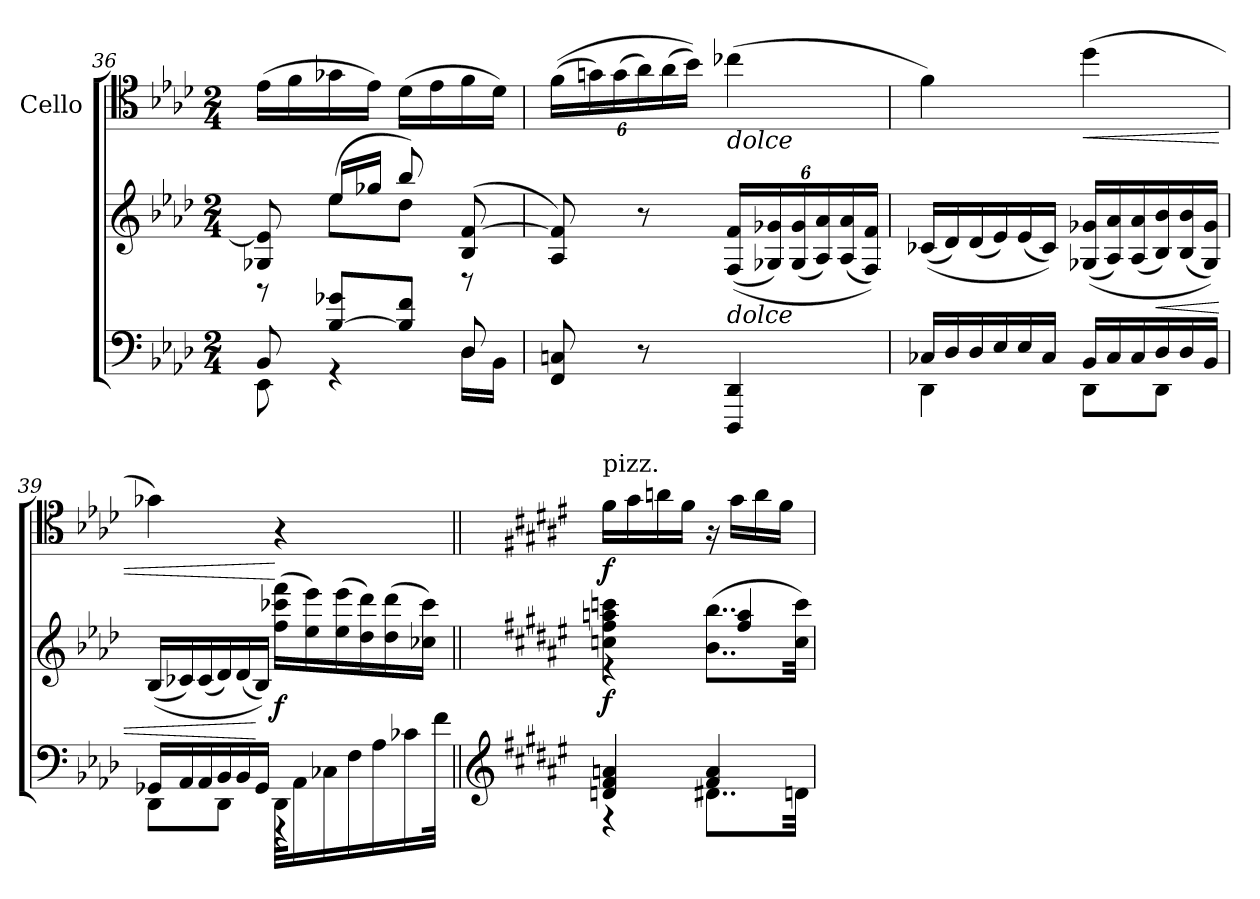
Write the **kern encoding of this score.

**kern	**kern	**dynam	**kern	**dynam
*part2	*part2	*part2	*part1	*part1
*staff3	*staff2	*staff2/3	*staff1	*staff1
*	*	*	*I"Cello	*
*clefF4	*clefG2	*	*clefC4	*
*k[b-e-a-d-]	*k[b-e-a-d-]	*	*k[b-e-a-d-]	*
*f:	*f:	*	*f:	*
*M2/4	*M2/4	*	*M2/4	*
=36	=36	=36	=36	=36
*^	*^	*	*	*
8BB-/	8EE-\	8G-X/ 8e-/]	8r	.	(>16e-\LL	.
.	.	.	.	.	16f\	.
[>8B-/ 8g-X/L	4r	(>8ee-\L	16ee-/LL	.	16g-X\	.
.	.	.	16gg-X/JJ	.	16e-\JJ)	.
8B-/] 8f/J	.	8dd-\J	8bb-/)	.	(>16d-\LL	.
.	.	.	.	.	16e-\	.
8D-/	16D-\LL	(<8B-/ [>8f/	8r	.	16f\	.
.	16BB-\JJ	.	.	.	16d-\JJ)	.
*v	*v	*	*	*	*	*
*	*v	*v	*	*	*
=37	=37	=37	=37	=37
*	*	*	*Xbrackettup	*
8FF/ 8Cn/	8A-/ 8f/])	.	(>(>24f\LL	.
.	.	.	24gn\)	.
.	.	.	(>24g\	.
8r	8r	.	24a-\)	.
.	.	.	(>24a-\	.
.	.	.	24b-\JJ))	.
*	*Xbrackettup	*	*	*
!	!	!	!LO:TX:b:i:t=dolce	!
!	!LO:TX:b:i:t=dolce	!	!	!
4DDD-/ 4DD-/	(<(<24F/ 24f/LL	.	(>4cc-X\	.
.	24G-X/ 24g-X/)	.	.	.
.	(<24G-/ 24g-/	.	.	.
.	24A-/ 24a-/)	.	.	.
.	(<24A-/ 24a-/	.	.	.
.	24F/ 24f/JJ))	.	.	.
!!LO:LB:g=z
=38	=38	=38	=38	=38
*Xtuplet	*Xtuplet	*	*	*
*^	*	*	*	*
24C-X/LL	4DD-\	(<(<24c-X/LL	.	4f\)	.
24D-/	.	24d-/)	.	.	.
24D-/	.	(<24d-/	.	.	.
24E-/	.	24e-/)	.	.	.
24E-/	.	(<24e-/	.	.	.
24C-/JJ	.	24c-/JJ))	.	.	.
!	!	!	!	!	!LO:HP:b
24BB-/LL	8DD-\L	(<(<24G-X/ 24g-X/LL	.	(>4dd-\	<
24C-/	.	24A-/ 24a-/)	.	.	.
24C-/	.	(<24A-/ 24a-/	.	.	.
!	!	!	!LO:HP:b	!	!
24D-/	8DD-\J	24B-/ 24b-/)	<	.	.
24D-/	.	(<24B-/ 24b-/	.	.	.
24BB-/JJ	.	24G-/ 24g-/JJ))	.	.	.
=39	=39	=39	=39	=39	=39
24GG-X/LL	8DD-\L	(<(<24B-/LL	.	4g-X\)	.
24AA-/	.	24c-X/)	.	.	.
24AA-/	.	(<24c-/	.	.	.
24BB-/	8DD-\J	24d-/)	.	.	.
24BB-/	.	(<24d-/	.	.	.
24GG-/JJ	.	24B-/JJ))	[	.	.
!	!	!	!LO:DY:b	!	!
48DD-\KLL	4r	(>24ff\ 24ccc-X\ 24fff\LL	f	4r	[
24AA-\	.	.	.	.	.
.	.	24ee-\ 24eee-\)	.	.	.
24C-X\	.	.	.	.	.
.	.	(>24ee-\ 24eee-\	.	.	.
24F\	.	.	.	.	.
.	.	24dd-\ 24ddd-\)	.	.	.
24A-\	.	.	.	.	.
.	.	(>24dd-\ 24ddd-\	.	.	.
24c-X\	.	.	.	.	.
.	.	24cc-X\ 24ccc-\JJ)	.	.	.
48f\JJk	.	.	.	.	.
=40||	=40||	=40||	=40||	=40||	=40||
*clefG2	*	*	*	*	*
*k[f#c#g#d#a#e#]	*	*k[f#c#g#d#a#e#]	*	*k[f#c#g#d#a#e#]	*
*F#:	*	*F#:	*	*F#:	*
*	*	*^	*	*	*
!	!	!	!	!	!LO:TX:a:t=pizz.	!
!	!	!	!	!LO:DY:b	!	!LO:DY:b
4dn/ 4f#/ 4an/	4r	4ccn\ 4ff#\ 4aan\ 4cccn\	4r	f	16f#\LL	f
.	.	.	.	.	16g#\	.
.	.	.	.	.	16an\	.
.	.	.	.	.	16f#\JJ	.
8..d#X\L	4f#/ 4a/	(>8..b\ 8..bb\L	4ff#/ 4aa/	.	16r	.
.	.	.	.	.	16g#\LL	.
.	.	.	.	.	16a\	.
.	.	.	.	.	16f#\JJ	.
32dn\Jkk	.	32cc\ 32ccc\Jkk)	.	.	.	.
*v	*v	*	*	*	*	*
*	*v	*v	*	*	*
=	=	=	=	=
*-	*-	*-	*-	*-
